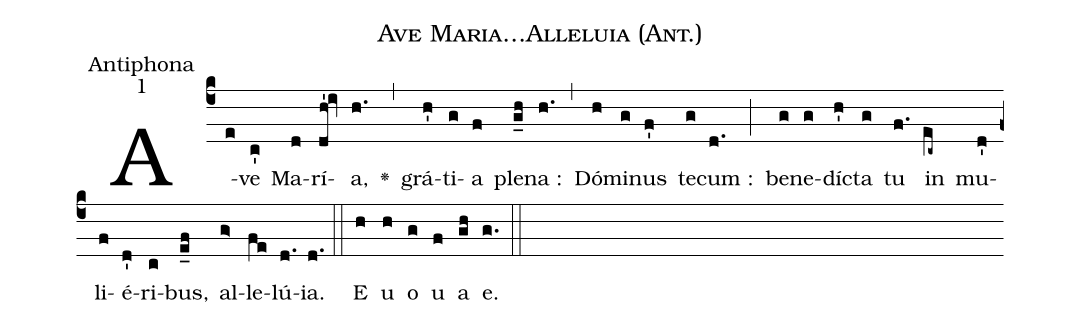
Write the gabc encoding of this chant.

name:Ave Maria...Alleluia (Ant.);
office-part:Antiphona;
mode:1;
%%
(c4) A(e)ve(c') Ma(d)rí(dh'!iv)a,(h.) <v>\greheightstar</v>(,) grá(h')ti(g)a(f) ple(g_h)na :(h.) (,) Dó(h)mi(g)nus(f') te(g)cum :(d.) (;) be(g)ne(g)dí(h')cta(g) tu(f.) in(ec~) mu(d')li(f)é(d')ri(c)bus,(e_f) al(g>)le(fe)lú(d.)i{a}.(d.) (::)
<eu>E(h) u(h) o(g) u(f) a(gh) e.</eu>(g.) (::)
